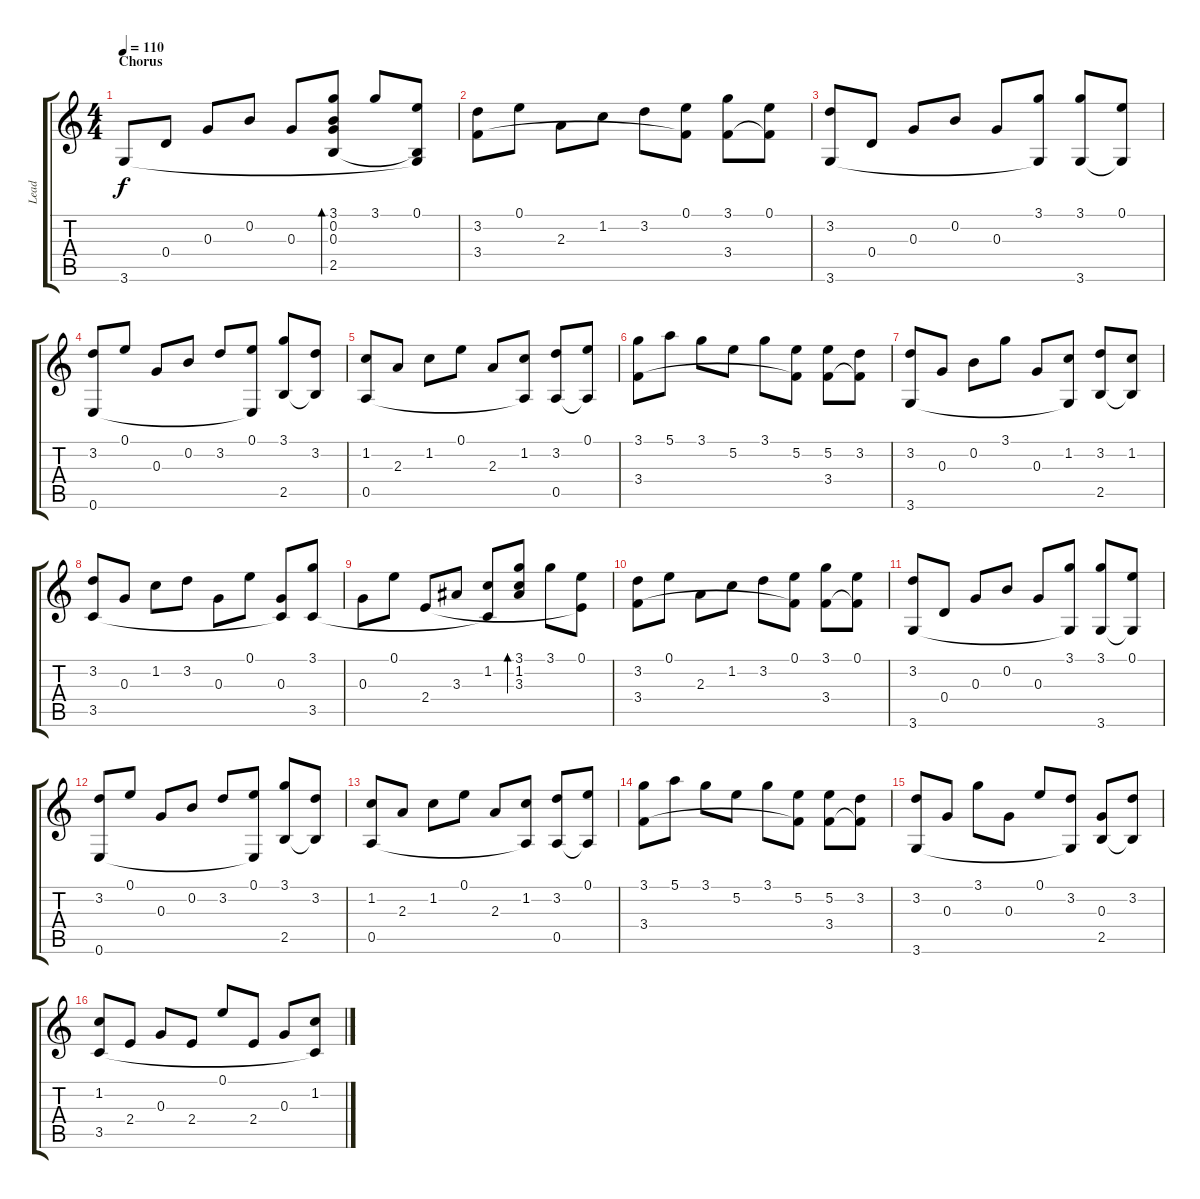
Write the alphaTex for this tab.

\track ("Lead" "Lead") {instrument acousticguitarnylon}
\staff {score tabs}
\tuning (E4 B3 G3 D3 A2 E2) {hide}
\ts (4 4)
\section ("" "Chorus")
\tempo 110
\clef g2
\ks c
3.6.8{dy f} 0.4.8 0.3.8 0.2.8 0.3.8 (3.1 0.2 0.3 2.5).8{bd 480} 3.1.8 (0.1 2.5{t} 3.6{t}).8 |
(3.2 3.4).8 0.1.8 2.3.8 1.2.8 3.2.8 (0.1 3.4{t}).8 (3.1 3.4).8 (0.1 3.4{t}).8 |
(3.2 3.6).8 0.4.8 0.3.8 0.2.8 0.3.8 (3.1 3.6{t}).8 (3.1 3.6).8 (0.1 3.6{t}).8 |
(3.2 0.6).8 0.1.8 0.3.8 0.2.8 3.2.8 (0.1 0.6{t}).8 (3.1 2.5).8 (3.2 2.5{t}).8 |
(1.2 0.5).8 2.3.8 1.2.8 0.1.8 2.3.8 (1.2 0.5{t}).8 (3.2 0.5).8 (0.1 0.5{t}).8 |
(3.1 3.4).8 5.1.8 3.1.8 5.2.8 3.1.8 (5.2 3.4{t}).8 (5.2 3.4).8 (3.2 3.4{t}).8 |
(3.2 3.6).8 0.3.8 0.2.8 3.1.8 0.3.8 (1.2 3.6{t}).8 (3.2 2.5).8 (1.2 2.5{t}).8 |
(3.2 3.5).8 0.3.8 1.2.8 3.2.8 0.3.8 0.1.8 (0.3 3.5{t}).8 (3.1 3.5).8 |
0.3.8 0.1.8 2.4.8 3.3.8 (1.2 3.5{t}).8 (3.1 1.2 3.3).8{bd 60} 3.1.8 (0.1 2.4{t}).8 |
(3.2 3.4).8 0.1.8 2.3.8 1.2.8 3.2.8 (0.1 3.4{t}).8 (3.1 3.4).8 (0.1 3.4{t}).8 |
(3.2 3.6).8 0.4.8 0.3.8 0.2.8 0.3.8 (3.1 3.6{t}).8 (3.1 3.6).8 (0.1 3.6{t}).8 |
(3.2 0.6).8 0.1.8 0.3.8 0.2.8 3.2.8 (0.1 0.6{t}).8 (3.1 2.5).8 (3.2 2.5{t}).8 |
(1.2 0.5).8 2.3.8 1.2.8 0.1.8 2.3.8 (1.2 0.5{t}).8 (3.2 0.5).8 (0.1 0.5{t}).8 |
(3.1 3.4).8 5.1.8 3.1.8 5.2.8 3.1.8 (5.2 3.4{t}).8 (5.2 3.4).8 (3.2 3.4{t}).8 |
(3.2 3.6).8 0.3.8 3.1.8 0.3.8 0.1.8 (3.2 3.6{t}).8 (0.3 2.5).8 (3.2 2.5{t}).8 |
(1.2 3.5).8 2.4.8 0.3.8 2.4.8 0.1.8 2.4.8 0.3.8 (1.2 3.5{t}).8
